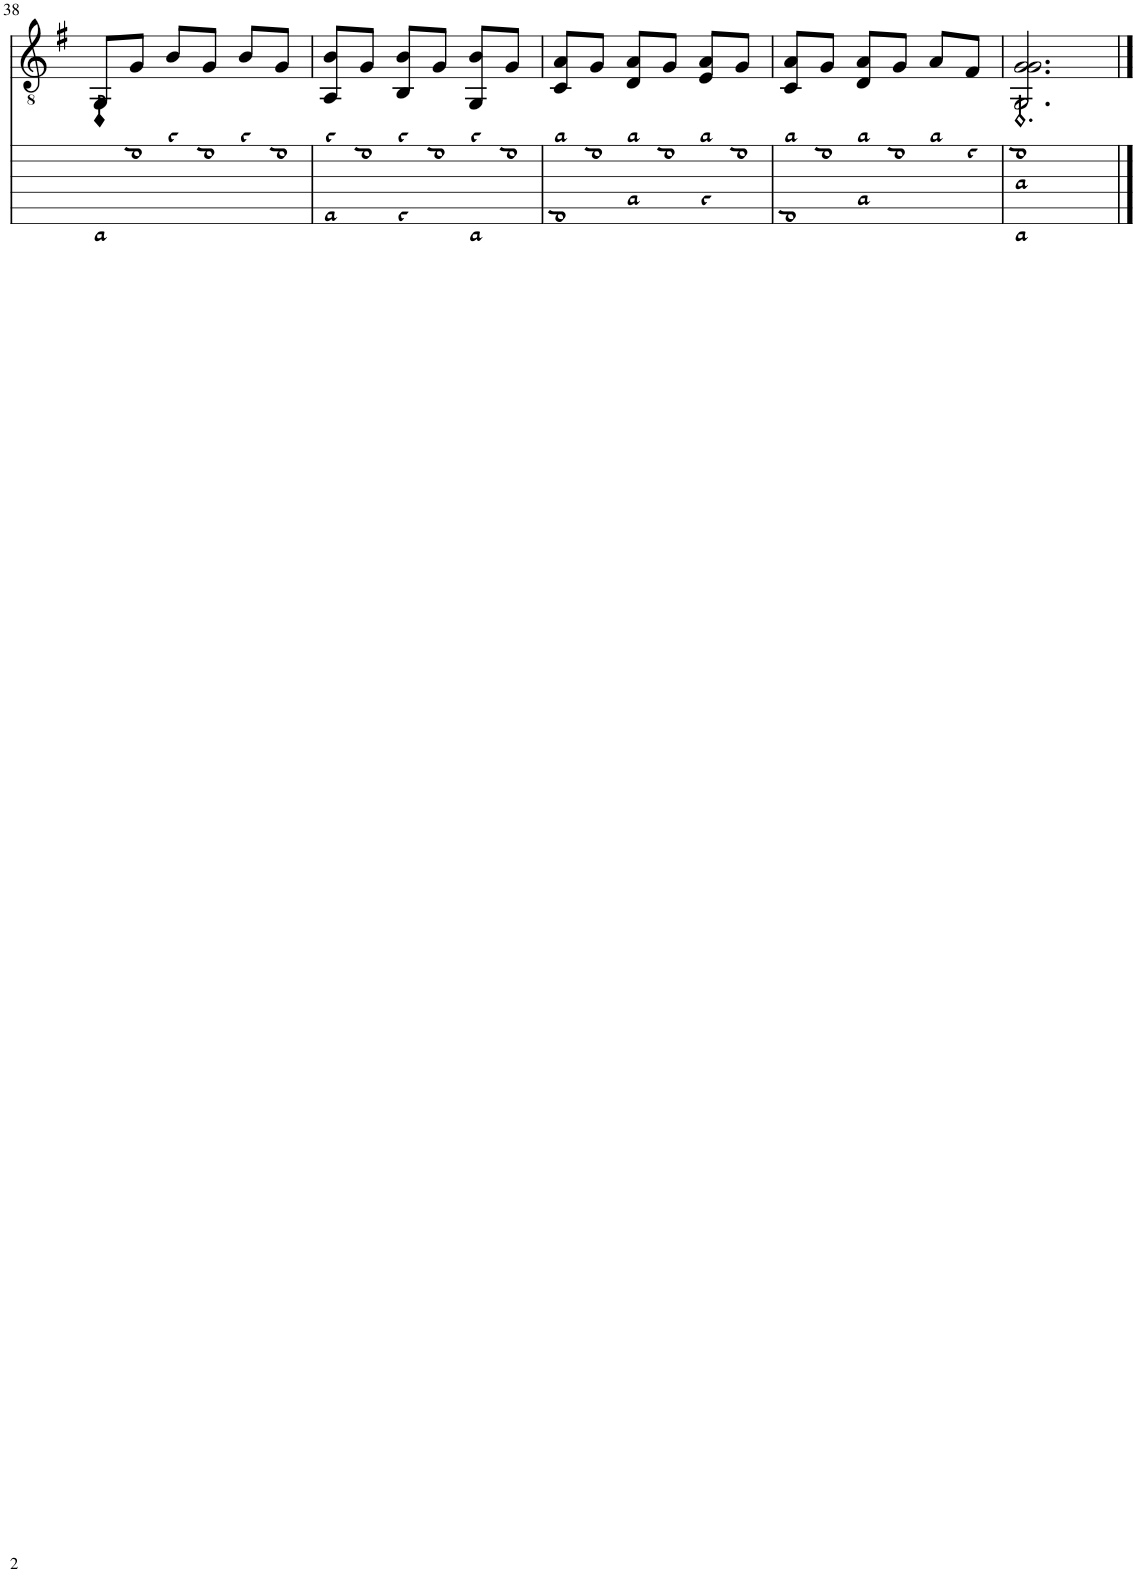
**kern	**kern
*part1	*part1
*staff2	*staff1
*I"Theorba	*
*I'Thb.	*
!!LO:PB:g=z
*	*clefGv2
*k[f#]	*k[f#]
*M3/4	*M3/4
=38	=38
8GGL	8GG/L
8GJ	8G/J
8BL	8B/L
8GJ	8G/J
8BL	8B/L
8GJ	8G/J
=39	=39
8AA\ 8B\L	8AA/ 8B/L
8GJ	8G/J
8BB\ 8B\L	8BB/ 8B/L
8GJ	8G/J
8GG\ 8B\L	8GG/ 8B/L
8GJ	8G/J
=40	=40
8C\ 8A\L	8C/ 8A/L
8GJ	8G/J
8D\ 8A\L	8D/ 8A/L
8GJ	8G/J
8E\ 8A\L	8E/ 8A/L
8GJ	8G/J
=41	=41
8C\ 8A\L	8C/ 8A/L
8GJ	8G/J
8D\ 8A\L	8D/ 8A/L
8GJ	8G/J
8AL	8A/L
8F#J	8F#/J
=42	=42
2.GG 2.G 2.G	2.GG/ 2.G/ 2.G/
==	==
*-	*-
